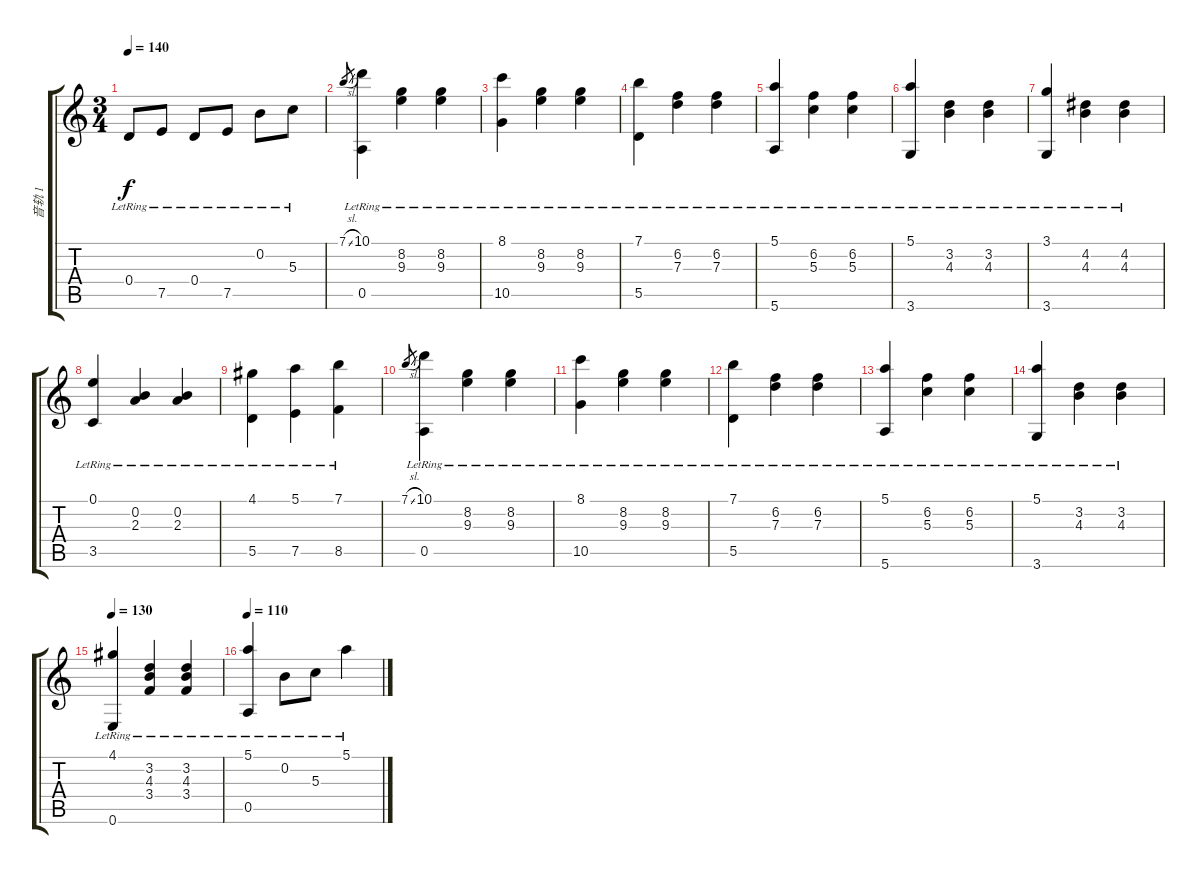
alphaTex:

\track ("音轨 1" "音轨 1") {instrument acousticguitarsteel}
\staff {score tabs}
\tuning (E4 B3 G3 D3 A2 E2) {hide}
\ts (3 4)
\tempo 140
\clef g2
\ks c
0.4{lr}.8{dy f} 7.5{lr}.8 0.4{lr}.8 7.5{lr}.8 0.2{lr}.8 5.3{lr}.8 |
7.1{sl}.8{gr} (10.1{lr} 0.5{lr}).4 (8.2{lr} 9.3{lr}).4 (8.2{lr} 9.3{lr}).4 |
(8.1{lr} 10.5{lr}).4 (8.2{lr} 9.3{lr}).4 (8.2{lr} 9.3{lr}).4 |
(7.1{lr} 5.5{lr}).4 (6.2{lr} 7.3{lr}).4 (6.2{lr} 7.3{lr}).4 |
(5.1{lr} 5.6{lr}).4 (6.2{lr} 5.3{lr}).4 (6.2{lr} 5.3{lr}).4 |
(5.1{lr} 3.6{lr}).4 (3.2{lr} 4.3{lr}).4 (3.2{lr} 4.3{lr}).4 |
(3.1{lr} 3.6{lr}).4 (4.2{lr} 4.3{lr}).4 (4.2{lr} 4.3{lr}).4 |
(0.1{lr} 3.5{lr}).4 (0.2{lr} 2.3).4 (0.2{lr} 2.3{lr}).4 |
(4.1{lr} 5.5{lr}).4 (5.1{lr} 7.5{lr}).4 (7.1{lr} 8.5{lr}).4 |
7.1{sl}.8{gr} (10.1{lr} 0.5{lr}).4 (8.2{lr} 9.3{lr}).4 (8.2{lr} 9.3{lr}).4 |
(8.1{lr} 10.5{lr}).4 (8.2{lr} 9.3{lr}).4 (8.2{lr} 9.3{lr}).4 |
(7.1{lr} 5.5{lr}).4 (6.2{lr} 7.3{lr}).4 (6.2{lr} 7.3{lr}).4 |
(5.1{lr} 5.6{lr}).4 (6.2{lr} 5.3{lr}).4 (6.2{lr} 5.3{lr}).4 |
(5.1{lr} 3.6{lr}).4 (3.2{lr} 4.3{lr}).4 (3.2{lr} 4.3{lr}).4 |
\tempo 130
(4.1{lr} 0.6{lr}).4 (3.2{lr} 4.3{lr} 3.4{lr}).4 (3.2{lr} 4.3{lr} 3.4{lr}).4 |
\tempo 110
(5.1{lr} 0.5{lr}).4 0.2{lr}.8 5.3{lr}.8 5.1{sl lr}.4
